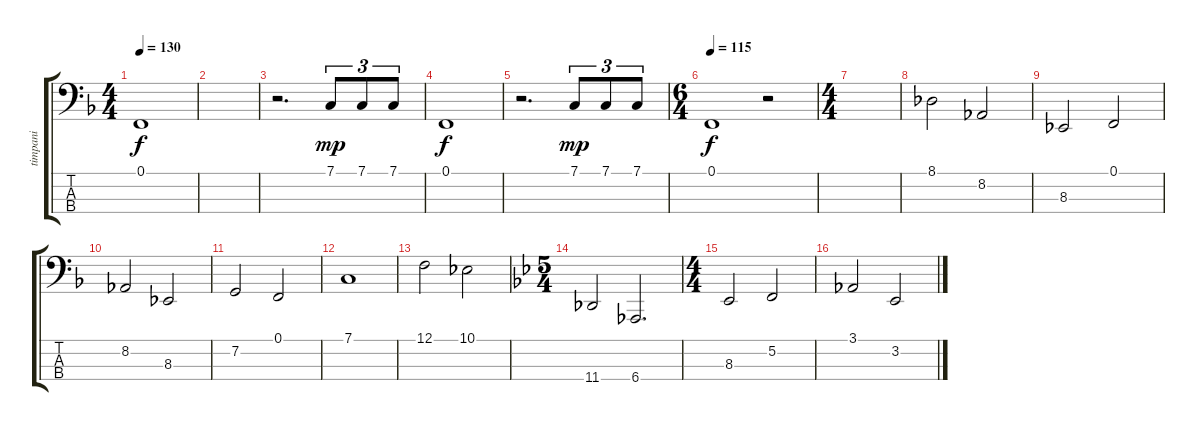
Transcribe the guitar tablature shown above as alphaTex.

\track ("timpani" "timpani") {instrument timpani}
\staff {score tabs}
\tuning (F2 C2 G1 D1) {hide}
\ts (4 4)
\tempo 130
\clef f4
\ks dminor
0.1.1{dy f} |
|
r.2{d} 7.1.8{tu (3 2) dy mp} 7.1.8{tu (3 2)} 7.1.8{tu (3 2)} |
0.1.1{dy f} |
r.2{d} 7.1.8{tu (3 2) dy mp} 7.1.8{tu (3 2)} 7.1.8{tu (3 2)} |
\ts (6 4)
\tempo 122
\tempo 115
0.1.1{dy f} r.2 |
\ts (4 4)
|
8.1.2 8.2.2 |
8.3.2 0.1.2 |
8.2.2 8.3.2 |
7.2.2 0.1.2 |
7.1.1 |
12.1.2 10.1.2 |
\ts (5 4)
\ks gminor
11.4.2 6.4.2{d} |
\ts (4 4)
8.3.2 5.2.2 |
3.1.2 3.2.2
